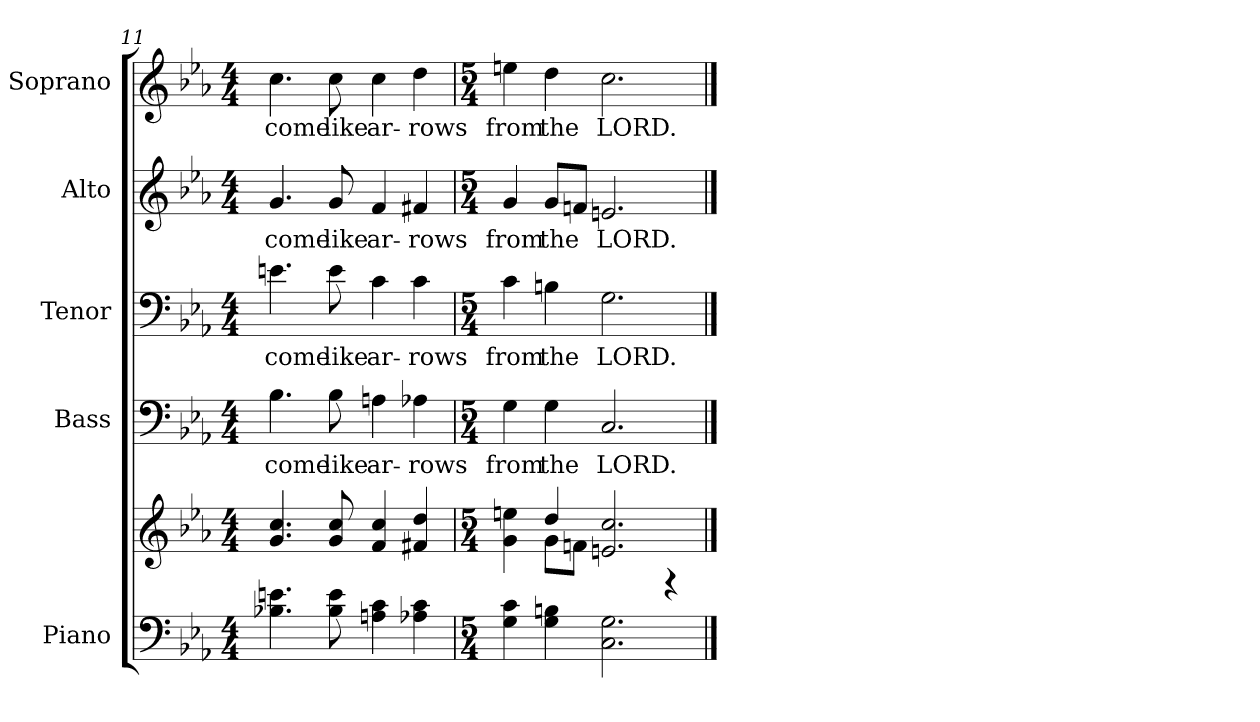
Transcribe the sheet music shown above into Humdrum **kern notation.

**kern	**kern	**kern	**text	**kern	**text	**kern	**text	**kern	**text
*part5	*part5	*part4	*part4	*part3	*part3	*part2	*part2	*part1	*part1
*staff6	*staff5	*staff4	*staff4	*staff3	*staff3	*staff2	*staff2	*staff1	*staff1
*I"Piano	*	*I"Bass	*	*I"Tenor	*	*I"Alto	*	*I"Soprano	*
*I'Pno.	*	*I'B.	*	*I'T.	*	*I'A.	*	*I'S.	*
!!LO:PB:g=z
*clefF4	*clefG2	*clefF4	*	*clefF4	*	*clefG2	*	*clefG2	*
*k[b-e-a-]	*k[b-e-a-]	*k[b-e-a-]	*	*k[b-e-a-]	*	*k[b-e-a-]	*	*k[b-e-a-]	*
*E-:	*E-:	*E-:	*	*E-:	*	*E-:	*	*E-:	*
*M4/4	*M4/4	*M4/4	*	*M4/4	*	*M4/4	*	*M4/4	*
=11	=11	=11	=11	=11	=11	=11	=11	=11	=11
!	!	!	!LO:LY:b:color=#000000	!	!	!	!	!	!
!	!	!	!	!	!LO:LY:b:color=#000000	!	!	!	!
!	!	!	!	!	!	!	!LO:LY:b:color=#000000	!	!
!	!	!	!	!	!	!	!	!	!LO:LY:b:color=#000000
4.B-Xi\ 4.eni	4.gi/ 4.cci	4.B-i\	-come	4.eni\	-come	4.gi/	-come	4.cci\	-come
!	!	!	!LO:LY:b:color=#000000	!	!	!	!	!	!
!	!	!	!	!	!LO:LY:b:color=#000000	!	!	!	!
!	!	!	!	!	!	!	!LO:LY:b:color=#000000	!	!
!	!	!	!	!	!	!	!	!	!LO:LY:b:color=#000000
8B-i\ 8ei	8gi/ 8cci	8B-i\	like	8ei\	like	8gi/	like	8cci\	like
!	!	!	!LO:LY:b:color=#000000	!	!	!	!	!	!
!	!	!	!	!	!LO:LY:b:color=#000000	!	!	!	!
!	!	!	!	!	!	!	!LO:LY:b:color=#000000	!	!
!	!	!	!	!	!	!	!	!	!LO:LY:b:color=#000000
4Ani\ 4ci	4fi/ 4cci	4Ani\	ar-	4ci\	ar-	4fi/	ar-	4cci\	ar-
!	!	!	!LO:LY:b:color=#000000	!	!	!	!	!	!
!	!	!	!	!	!LO:LY:b:color=#000000	!	!	!	!
!	!	!	!	!	!	!	!LO:LY:b:color=#000000	!	!
!	!	!	!	!	!	!	!	!	!LO:LY:b:color=#000000
4A-Xi\ 4ci	4f#Xi/ 4ddi	4A-Xi\	-rows	4ci\	-rows	4f#Xi/	-rows	4ddi\	-rows
=12	=12	=12	=12	=12	=12	=12	=12	=12	=12
*M5/4	*M5/4	*M5/4	*	*M5/4	*	*M5/4	*	*M5/4	*
*	*^	*	*	*	*	*	*	*	*
!	!	!	!	!LO:LY:b:color=#000000	!	!	!	!	!	!
!	!	!	!	!	!	!LO:LY:b:color=#000000	!	!	!	!
!	!	!	!	!	!	!	!	!LO:LY:b:color=#000000	!	!
!	!	!	!	!	!	!	!	!	!	!LO:LY:b:color=#000000
4Gi\ 4ci	4gi\ 4eeni	4ryy	4Gi\	from	4ci\	from	4gi/	from	4eeni\	from
!	!	!	!	!LO:LY:b:color=#000000	!	!	!	!	!	!
!	!	!	!	!	!	!LO:LY:b:color=#000000	!	!	!	!
!	!	!	!	!	!	!	!	!LO:LY:b:color=#000000	!	!
!	!	!	!	!	!	!	!	!	!	!LO:LY:b:color=#000000
4Gi\ 4Bni	4ddi/	8gi\L	4Gi\	the	4Bni\	the	8gi/L	the	4ddi\	the
.	.	8fni\J	.	.	.	.	8fni/J	.	.	.
!	!	!	!	!LO:LY:b:color=#000000	!	!	!	!	!	!
!	!	!	!	!	!	!LO:LY:b:color=#000000	!	!	!	!
!	!	!	!	!	!	!	!	!LO:LY:b:color=#000000	!	!
!	!	!	!	!	!	!	!	!	!	!LO:LY:b:color=#000000
2.Ci\ 2.Gi	2.eni/ 2.cci	2ryy	2.Ci/	LORD.	2.Gi\	LORD.	2.eni/	LORD.	2.cci\	LORD.
.	.	4r	.	.	.	.	.	.	.	.
*	*v	*v	*	*	*	*	*	*	*	*
==	==	==	==	==	==	==	==	==	==
*-	*-	*-	*-	*-	*-	*-	*-	*-	*-
